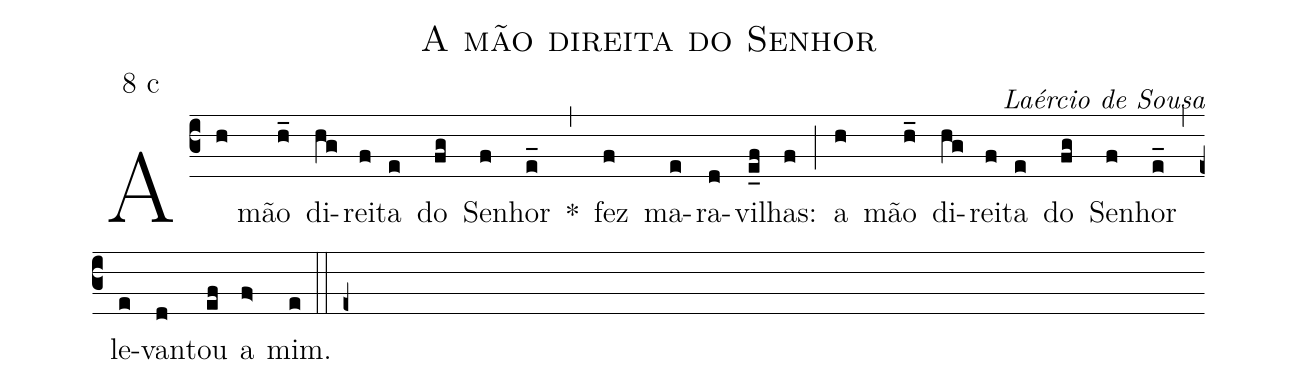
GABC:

name: A mão direita do Senhor;
mode: 8;
mode-differentia: c;
commentary: Laércio de Sousa;
%%
(c3)

A(h) mão(h_) di(hg)rei(f)ta(e) do(fg) Se(f)nhor(e_) *(,) fez(f) ma(e)ra(d)vi(e_f)lhas:(f) (;) a(h) mão(h_) di(hg)rei(f)ta(e) do(fg) Se(f)nhor(e_) (,) le(e)van(d)tou(ef) a(f>) mim.(e)

(::)

(e+)
